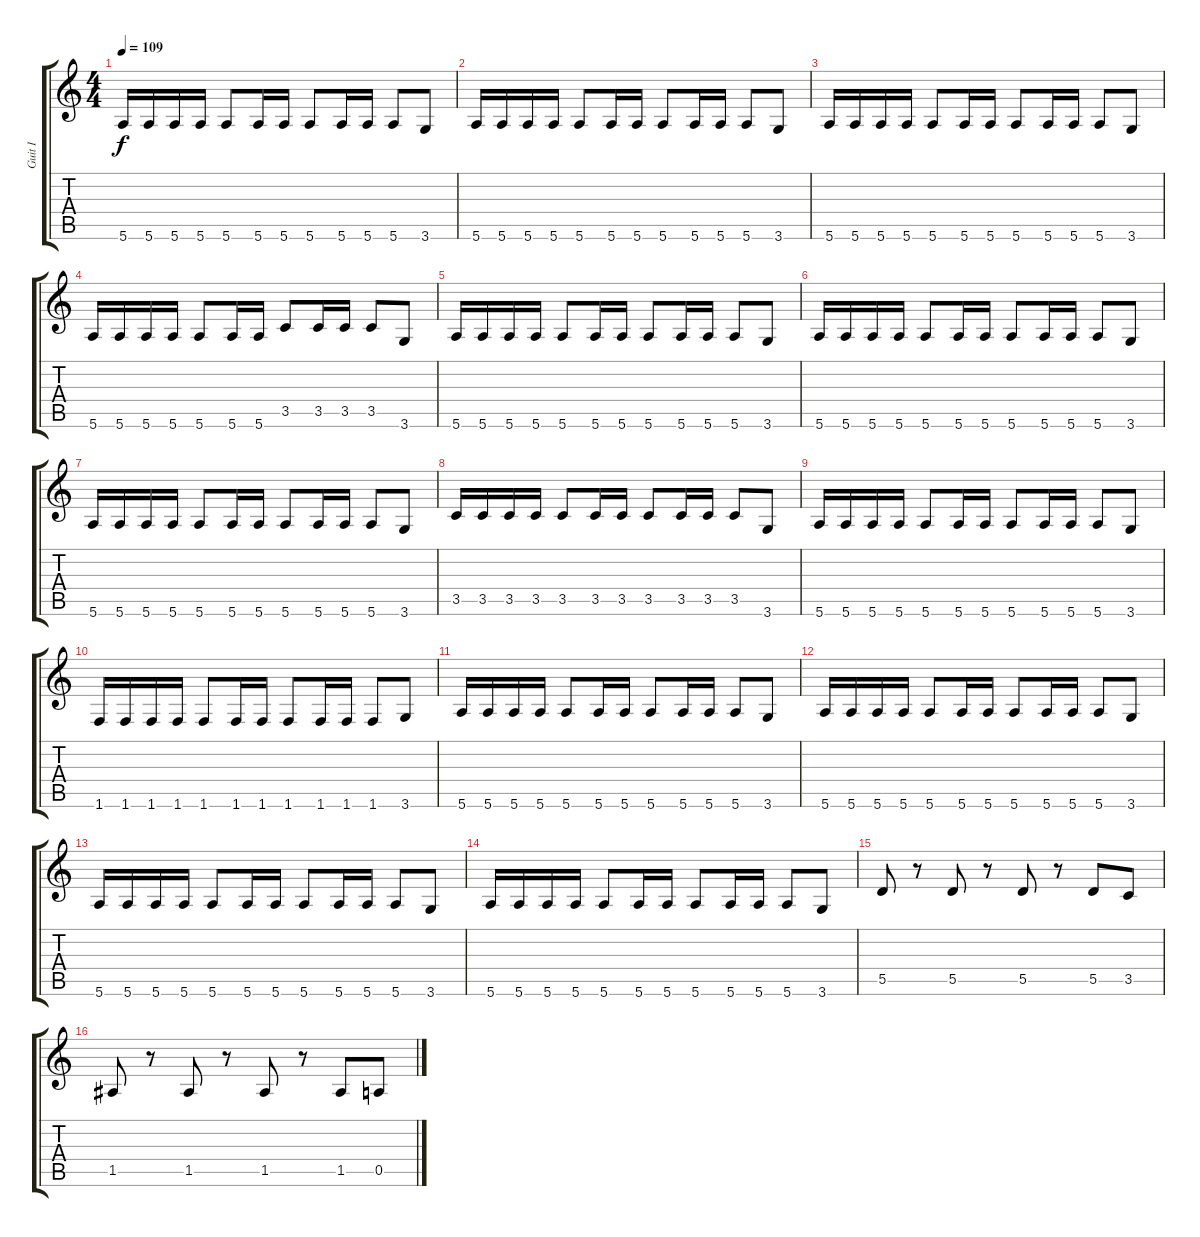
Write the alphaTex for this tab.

\track ("Guit I" "Guit I") {instrument electricguitarclean}
\staff {score tabs}
\tuning (E4 B3 G3 D3 A2 E2) {hide}
\ts (4 4)
\tempo 109
\clef g2
\ks c
5.6.16{dy f} 5.6.16 5.6.16 5.6.16 5.6.8 5.6.16 5.6.16 5.6.8 5.6.16 5.6.16 5.6.8 3.6.8 |
5.6.16 5.6.16 5.6.16 5.6.16 5.6.8 5.6.16 5.6.16 5.6.8 5.6.16 5.6.16 5.6.8 3.6.8 |
5.6.16 5.6.16 5.6.16 5.6.16 5.6.8 5.6.16 5.6.16 5.6.8 5.6.16 5.6.16 5.6.8 3.6.8 |
5.6.16 5.6.16 5.6.16 5.6.16 5.6.8 5.6.16 5.6.16 3.5.8 3.5.16 3.5.16 3.5.8 3.6.8 |
5.6.16 5.6.16 5.6.16 5.6.16 5.6.8 5.6.16 5.6.16 5.6.8 5.6.16 5.6.16 5.6.8 3.6.8 |
5.6.16 5.6.16 5.6.16 5.6.16 5.6.8 5.6.16 5.6.16 5.6.8 5.6.16 5.6.16 5.6.8 3.6.8 |
5.6.16 5.6.16 5.6.16 5.6.16 5.6.8 5.6.16 5.6.16 5.6.8 5.6.16 5.6.16 5.6.8 3.6.8 |
3.5.16 3.5.16 3.5.16 3.5.16 3.5.8 3.5.16 3.5.16 3.5.8 3.5.16 3.5.16 3.5.8 3.6.8 |
5.6.16 5.6.16 5.6.16 5.6.16 5.6.8 5.6.16 5.6.16 5.6.8 5.6.16 5.6.16 5.6.8 3.6.8 |
1.6.16 1.6.16 1.6.16 1.6.16 1.6.8 1.6.16 1.6.16 1.6.8 1.6.16 1.6.16 1.6.8 3.6.8 |
5.6.16 5.6.16 5.6.16 5.6.16 5.6.8 5.6.16 5.6.16 5.6.8 5.6.16 5.6.16 5.6.8 3.6.8 |
5.6.16 5.6.16 5.6.16 5.6.16 5.6.8 5.6.16 5.6.16 5.6.8 5.6.16 5.6.16 5.6.8 3.6.8 |
5.6.16 5.6.16 5.6.16 5.6.16 5.6.8 5.6.16 5.6.16 5.6.8 5.6.16 5.6.16 5.6.8 3.6.8 |
5.6.16 5.6.16 5.6.16 5.6.16 5.6.8 5.6.16 5.6.16 5.6.8 5.6.16 5.6.16 5.6.8 3.6.8 |
5.5.8 r.8 5.5.8 r.8 5.5.8 r.8 5.5.8 3.5.8 |
1.5.8 r.8 1.5.8 r.8 1.5.8 r.8 1.5.8 0.5.8
